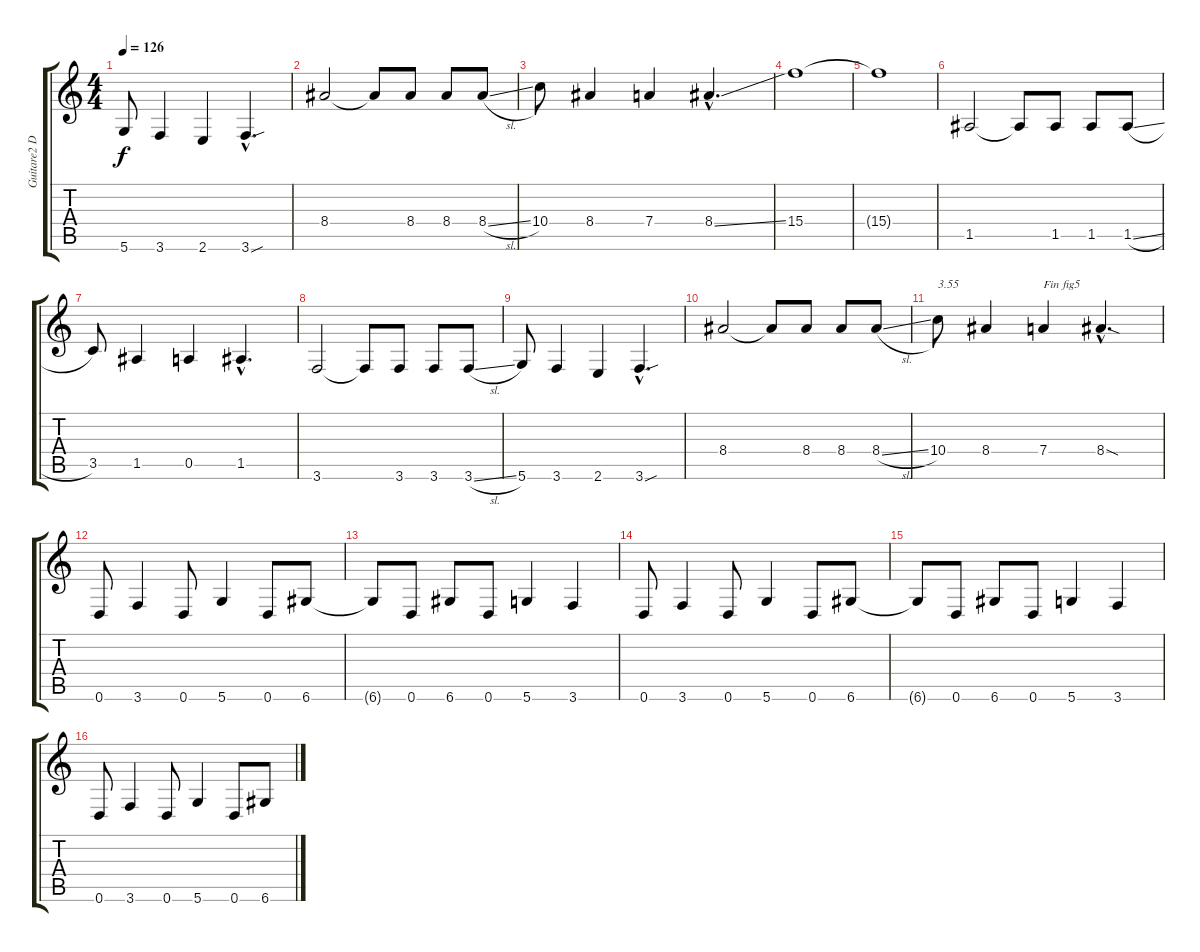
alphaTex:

\track ("Guitare2 Dr-D" "Guitare2 D") {instrument overdrivenguitar}
\staff {score tabs}
\tuning (E4 B3 G3 D3 A2 D2) {hide}
\ts (4 4)
\tempo 126
\clef g2
\ks c
5.6.8{dy f} 3.6.4 2.6.4 3.6{sou hac}.4{d} |
8.4.2 8.4{t}.8 8.4.8 8.4.8 8.4{sl}.8 |
10.4.8 8.4.4 7.4.4 8.4{ss hac}.4{d} |
15.4.1 |
15.4{t}.1 |
1.5.2 1.5{t}.8 1.5.8 1.5.8 1.5{sl}.8 |
3.5.8 1.5.4 0.5.4 1.5{hac}.4{d} |
3.6.2 3.6{t}.8 3.6.8 3.6.8 3.6{sl}.8 |
5.6.8 3.6.4 2.6.4 3.6{sou hac}.4{d} |
8.4.2 8.4{t}.8 8.4.8 8.4.8 8.4{sl}.8 |
10.4.8{txt "3.55"} 8.4.4 7.4.4{txt "Fin fig5"} 8.4{sod hac}.4{d} |
0.6.8 3.6.4 0.6.8 5.6.4 0.6.8 6.6.8 |
6.6{t}.8 0.6.8 6.6.8 0.6.8 5.6.4 3.6.4 |
0.6.8 3.6.4 0.6.8 5.6.4 0.6.8 6.6.8 |
6.6{t}.8 0.6.8 6.6.8 0.6.8 5.6.4 3.6.4 |
0.6.8 3.6.4 0.6.8 5.6.4 0.6.8 6.6.8
